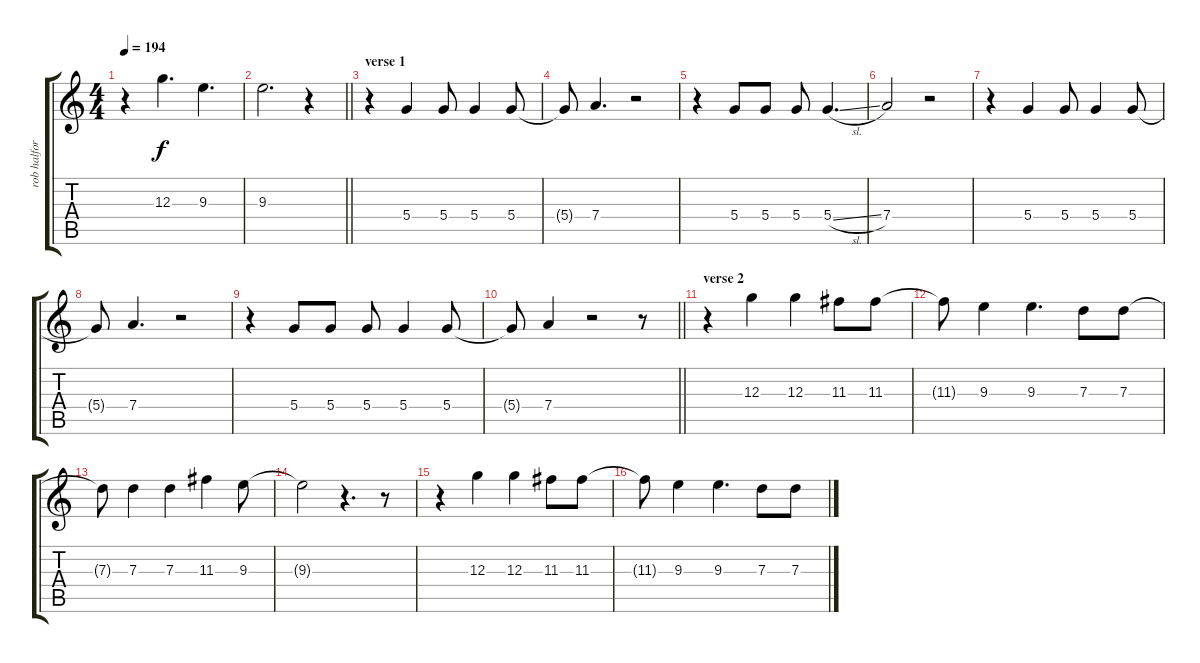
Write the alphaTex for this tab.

\track ("rob halford" "rob halfor") {instrument distortionguitar}
\staff {score tabs}
\tuning (E4 B3 G3 D3 A2 E2) {hide}
\ts (4 4)
\tempo 194
\clef g2
\ks c
r.4{dy f} 12.3.4{d} 9.3.4{d} |
\barLineRight lightlight
9.3.2{d} r.4 |
\section ("" "verse 1")
r.4 5.4.4 5.4.8 5.4.4 5.4.8 |
5.4{t}.8 7.4.4{d} r.2 |
r.4 5.4.8 5.4.8 5.4.8 5.4{sl}.4{d} |
7.4.2 r.2 |
r.4 5.4.4 5.4.8 5.4.4 5.4.8 |
5.4{t}.8 7.4.4{d} r.2 |
r.4 5.4.8 5.4.8 5.4.8 5.4.4 5.4.8 |
\barLineRight lightlight
5.4{t}.8 7.4.4 r.2 r.8 |
\section ("" "verse 2")
r.4 12.3.4 12.3.4 11.3.8 11.3.8 |
11.3{t}.8 9.3.4 9.3.4{d} 7.3.8 7.3.8 |
7.3{t}.8 7.3.4 7.3.4 11.3.4 9.3.8 |
9.3{t}.2 r.4{d} r.8 |
r.4 12.3.4 12.3.4 11.3.8 11.3.8 |
11.3{t}.8 9.3.4 9.3.4{d} 7.3.8 7.3.8
